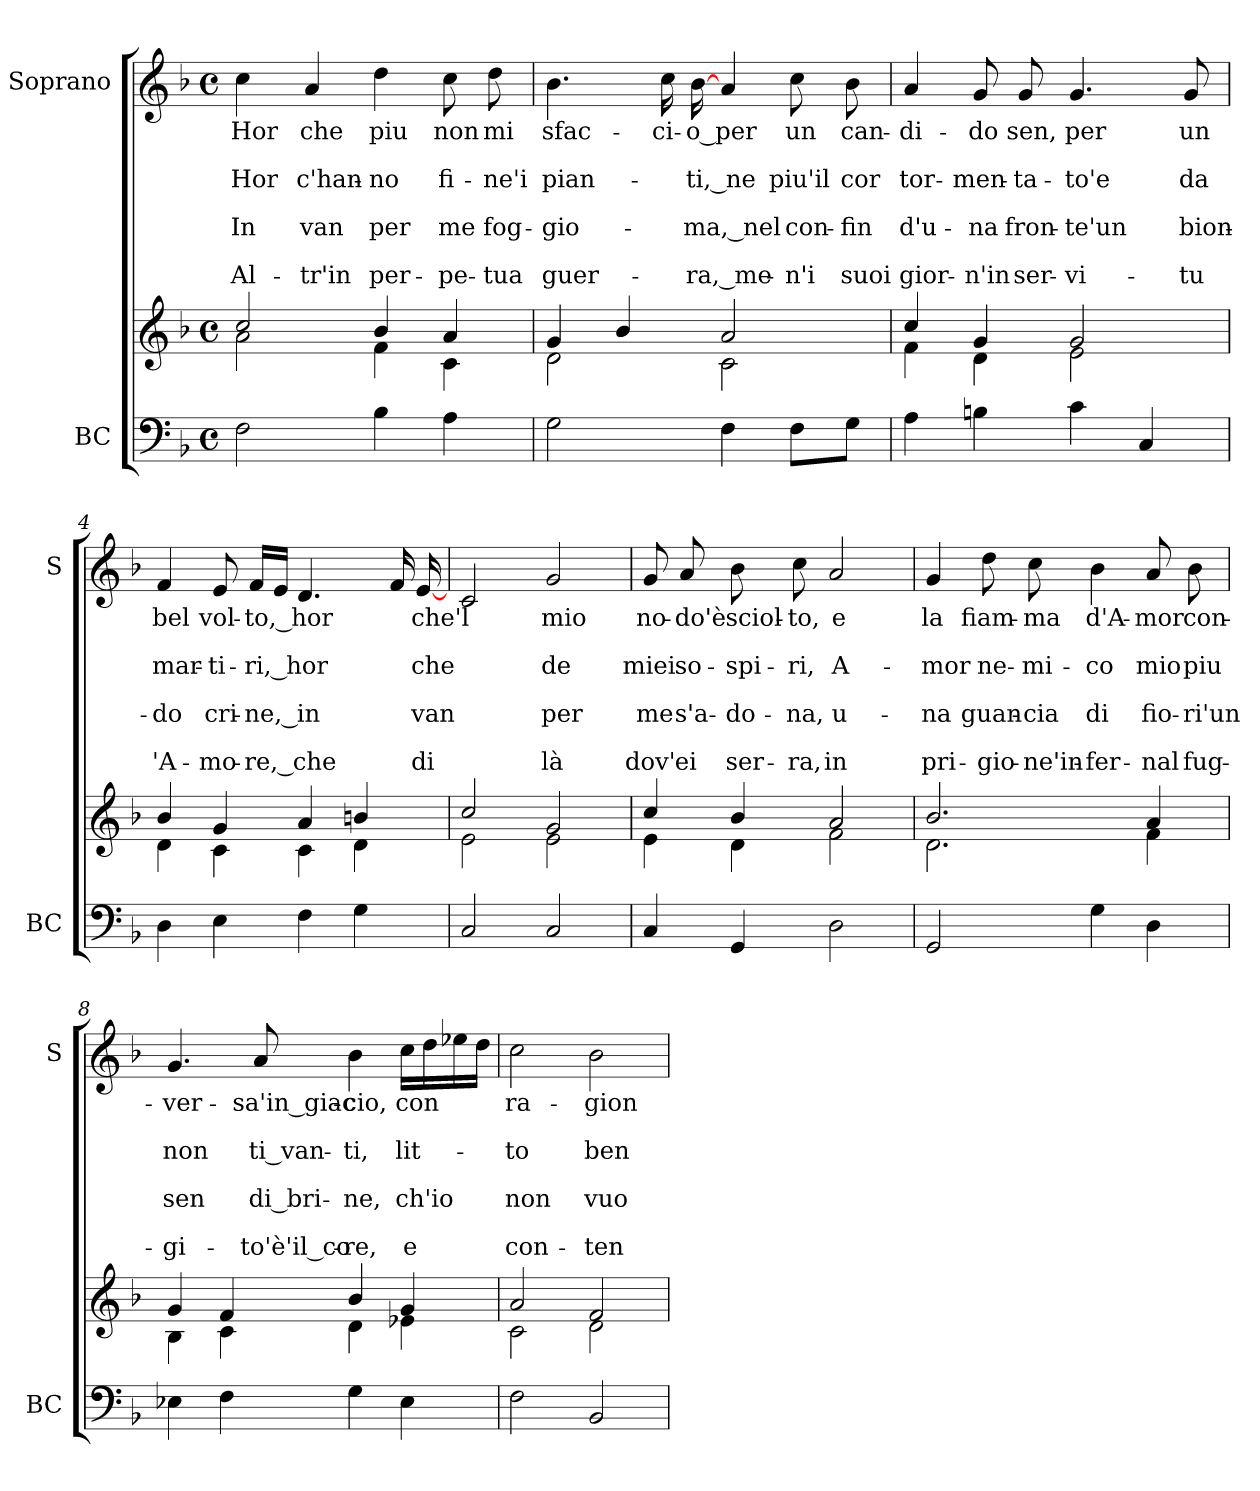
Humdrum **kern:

**kern	**kern	**kern	**text	**text	**text	**text	**text	**text	**text
*part2	*part2	*part1	*part1	*part1	*part1	*part1	*part1	*part1	*part1
*staff3	*staff2	*staff1	*staff1	*staff1	*staff1	*staff1	*staff1	*staff1	*staff1
*I"BC	*	*I"Soprano	*	*	*	*	*	*	*
*I'BC	*	*I'S	*	*	*	*	*	*	*
*clefF4	*clefG2	*clefG2	*	*	*	*	*	*	*
*k[b-]	*k[b-]	*k[b-]	*	*	*	*	*	*	*
*F:	*F:	*F:	*	*	*	*	*	*	*
*M4/4	*M4/4	*M4/4	*	*	*	*	*	*	*
*met(c)	*met(c)	*met(c)	*	*	*	*	*	*	*
=1	=1	=1	=1	=1	=1	=1	=1	=1	=1
*	*^	*	*	*	*	*	*	*	*
!	!	!	!	!LO:LY:b	!	!LO:LY:b	!	!LO:LY:b	!	!LO:LY:b
2F\	2cc/	2a\	4cc\	Hor	.	Hor	.	In	.	Al-
!	!	!	!	!LO:LY:b	!	!LO:LY:b	!	!LO:LY:b	!	!LO:LY:b
.	.	.	4a/	che	.	c'han-	.	van	.	-tr'in
!	!	!	!	!LO:LY:b	!	!LO:LY:b	!	!LO:LY:b	!	!LO:LY:b
4B-\	4b-/	4f\	4dd\	piu	.	-no	.	per	.	per-
!	!	!	!	!LO:LY:b	!	!LO:LY:b	!	!LO:LY:b	!	!LO:LY:b
4A\	4a/	4c\	8cc\	non	.	fi-	.	me	.	-pe-
!	!	!	!	!LO:LY:b	!	!LO:LY:b	!	!LO:LY:b	!	!LO:LY:b
.	.	.	8dd\	mi	.	-ne'i	.	fog-	.	-tua
=2	=2	=2	=2	=2	=2	=2	=2	=2	=2	=2
!	!	!	!	!LO:LY:b	!	!LO:LY:b	!	!LO:LY:b	!	!LO:LY:b
2G\	4g/	2d\	4.b-\	sfac-	.	pian-	.	-gio-	.	guer-
.	4b-/	.	.	.	.	.	.	.	.	.
!	!	!	!	!LO:LY:b	!	!	!	!	!	!
.	.	.	16cc\	-ci-	.	.	.	.	.	.
!	!	!	!	!LO:LY:b	!	!LO:LY:b	!	!LO:LY:b	!	!LO:LY:b
.	.	.	[16b-\	-o_per	.	-ti,_ne	.	-ma,_nel	.	-ra,_me-
4F\	2a/	2c\	4a/	.	.	.	.	.	.	.
!	!	!	!	!LO:LY:b	!	!LO:LY:b	!	!LO:LY:b	!	!LO:LY:b
8F\L	.	.	8cc\	un	.	piu'il	.	con-	.	-n'i
!	!	!	!	!LO:LY:b	!	!LO:LY:b	!	!LO:LY:b	!	!LO:LY:b
8G\J	.	.	8b-\	can-	.	cor	.	-fin	.	suoi
=3	=3	=3	=3	=3	=3	=3	=3	=3	=3	=3
!	!	!	!	!LO:LY:b	!	!LO:LY:b	!	!LO:LY:b	!	!LO:LY:b
4A\	4cc/	4f\	4a/	-di-	.	tor-	.	d'u-	.	gior-
!	!	!	!	!LO:LY:b	!	!LO:LY:b	!	!LO:LY:b	!	!LO:LY:b
4Bn\	4g/	4d\	8g/	-do	.	-men-	.	-na	.	-n'in
!	!	!	!	!LO:LY:b	!	!LO:LY:b	!	!LO:LY:b	!	!LO:LY:b
.	.	.	8g/	sen,	.	-ta-	.	fron-	.	ser-
!	!	!	!	!LO:LY:b	!	!LO:LY:b	!	!LO:LY:b	!	!LO:LY:b
4c\	2g/	2e\	4.g/	per	.	-to'e	.	-te'un	.	-vi-
4C/	.	.	.	.	.	.	.	.	.	.
!	!	!	!	!LO:LY:b	!	!LO:LY:b	!	!LO:LY:b	!	!LO:LY:b
.	.	.	8g/	un	.	da	.	bion-	.	-tu
=4	=4	=4	=4	=4	=4	=4	=4	=4	=4	=4
!	!	!	!	!LO:LY:b	!	!LO:LY:b	!	!LO:LY:b	!	!LO:LY:b
4D\	4b-/	4d\	4f/	bel	.	mar-	.	-do	.	'A-
!	!	!	!	!LO:LY:b	!	!LO:LY:b	!	!LO:LY:b	!	!LO:LY:b
4E\	4g/	4c\	8e/	vol-	.	-ti-	.	cri-	.	-mo-
!	!	!	!	!LO:LY:b	!	!LO:LY:b	!	!LO:LY:b	!	!LO:LY:b
.	.	.	16f/LL	-to,_hor	.	-ri,_hor	.	-ne,_in	.	-re,_che
.	.	.	16e/JJ	.	.	.	.	.	.	.
4F\	4a/	4c\	4.d/	.	.	.	.	.	.	.
4G\	4bn/	4d\	.	.	.	.	.	.	.	.
.	.	.	16f/	.	.	.	.	.	.	.
!	!	!	!	!LO:LY:b	!	!LO:LY:b	!	!LO:LY:b	!	!LO:LY:b
.	.	.	[16e/	che'l	.	che	.	van	.	di
!!LO:LB:g=z
=5	=5	=5	=5	=5	=5	=5	=5	=5	=5	=5
2C/	2cc/	2e\	2c/	.	.	.	.	.	.	.
!	!	!	!	!LO:LY:b	!	!LO:LY:b	!	!LO:LY:b	!	!LO:LY:b
2C/	2g/	2e\	2g/	mio	.	de	.	per	.	là
=6	=6	=6	=6	=6	=6	=6	=6	=6	=6	=6
!	!	!	!	!LO:LY:b	!	!LO:LY:b	!	!LO:LY:b	!	!LO:LY:b
4C/	4cc/	4e\	8g/	no-	.	miei	.	me	.	dov'
!	!	!	!	!LO:LY:b	!	!LO:LY:b	!	!LO:LY:b	!	!LO:LY:b
.	.	.	8a/	-do'è	.	so-	.	s'a-	.	ei
!	!	!	!	!LO:LY:b	!	!LO:LY:b	!	!LO:LY:b	!	!LO:LY:b
4GG/	4b-/	4d\	8b-\	sciol-	.	-spi-	.	-do-	.	ser-
!	!	!	!	!LO:LY:b	!	!LO:LY:b	!	!LO:LY:b	!	!LO:LY:b
.	.	.	8cc\	-to,	.	-ri,	.	-na,	.	-ra,
!	!	!	!	!LO:LY:b	!	!LO:LY:b	!	!LO:LY:b	!	!LO:LY:b
2D\	2a/	2f\	2a/	e	.	A-	.	u-	.	in
=7	=7	=7	=7	=7	=7	=7	=7	=7	=7	=7
!	!	!	!	!LO:LY:b	!	!LO:LY:b	!	!LO:LY:b	!	!LO:LY:b
2GG/	2.b-/	2.d\	4g/	la	.	-mor	.	-na	.	pri-
!	!	!	!	!LO:LY:b	!	!LO:LY:b	!	!LO:LY:b	!	!LO:LY:b
.	.	.	8dd\	fiam-	.	ne-	.	guan-	.	-gio-
!	!	!	!	!LO:LY:b	!	!LO:LY:b	!	!LO:LY:b	!	!LO:LY:b
.	.	.	8cc\	-ma	.	-mi-	.	-cia	.	-ne'in-
!	!	!	!	!LO:LY:b	!	!LO:LY:b	!	!LO:LY:b	!	!LO:LY:b
4G\	.	.	4b-\	d'A-	.	-co	.	di	.	-fer-
!	!	!	!	!LO:LY:b	!	!LO:LY:b	!	!LO:LY:b	!	!LO:LY:b
4D\	4a/	4f\	8a/	-mor	.	mio	.	fio-	.	-nal
!	!	!	!	!LO:LY:b	!	!LO:LY:b	!	!LO:LY:b	!	!LO:LY:b
.	.	.	8b-\	con-	.	piu	.	-ri'un	.	fug-
=8	=8	=8	=8	=8	=8	=8	=8	=8	=8	=8
!	!	!	!	!LO:LY:b	!	!LO:LY:b	!	!LO:LY:b	!	!LO:LY:b
4E-X\	4g/	4B-\	4.g/	-ver-	.	non	.	sen	.	-gi-
4F\	4f/	4c\	.	.	.	.	.	.	.	.
!	!	!	!	!LO:LY:b	!	!LO:LY:b	!	!LO:LY:b	!	!LO:LY:b
.	.	.	8a/	-sa'in_giac-	.	ti_van-	.	di_bri-	.	-to'è'il_co-
!	!	!	!	!LO:LY:b	!	!LO:LY:b	!	!LO:LY:b	!	!LO:LY:b
4G\	4b-/	4d\	4b-\	-cio,	.	-ti,	.	-ne,	.	-re,
!	!	!	!	!LO:LY:b	!	!LO:LY:b	!	!LO:LY:b	!	!LO:LY:b
4E-\	4g/	4e-X\	16cc\LL	con	.	lit-	.	ch'io	.	e
.	.	.	16dd\	.	.	.	.	.	.	.
.	.	.	16ee-X\	.	.	.	.	.	.	.
.	.	.	16dd\JJ	.	.	.	.	.	.	.
=9	=9	=9	=9	=9	=9	=9	=9	=9	=9	=9
!	!	!	!	!LO:LY:b	!	!LO:LY:b	!	!LO:LY:b	!	!LO:LY:b
2F\	2a/	2c\	2cc\	ra-	.	-to	.	non	.	con-
!	!	!	!	!LO:LY:b	!	!LO:LY:b	!	!LO:LY:b	!	!LO:LY:b
2BB-/	2f/	2d\	2b-\	-gion	.	ben	.	vuo	.	-ten-
*	*v	*v	*	*	*	*	*	*	*	*
=	=	=	=	=	=	=	=	=	=
*-	*-	*-	*-	*-	*-	*-	*-	*-	*-
